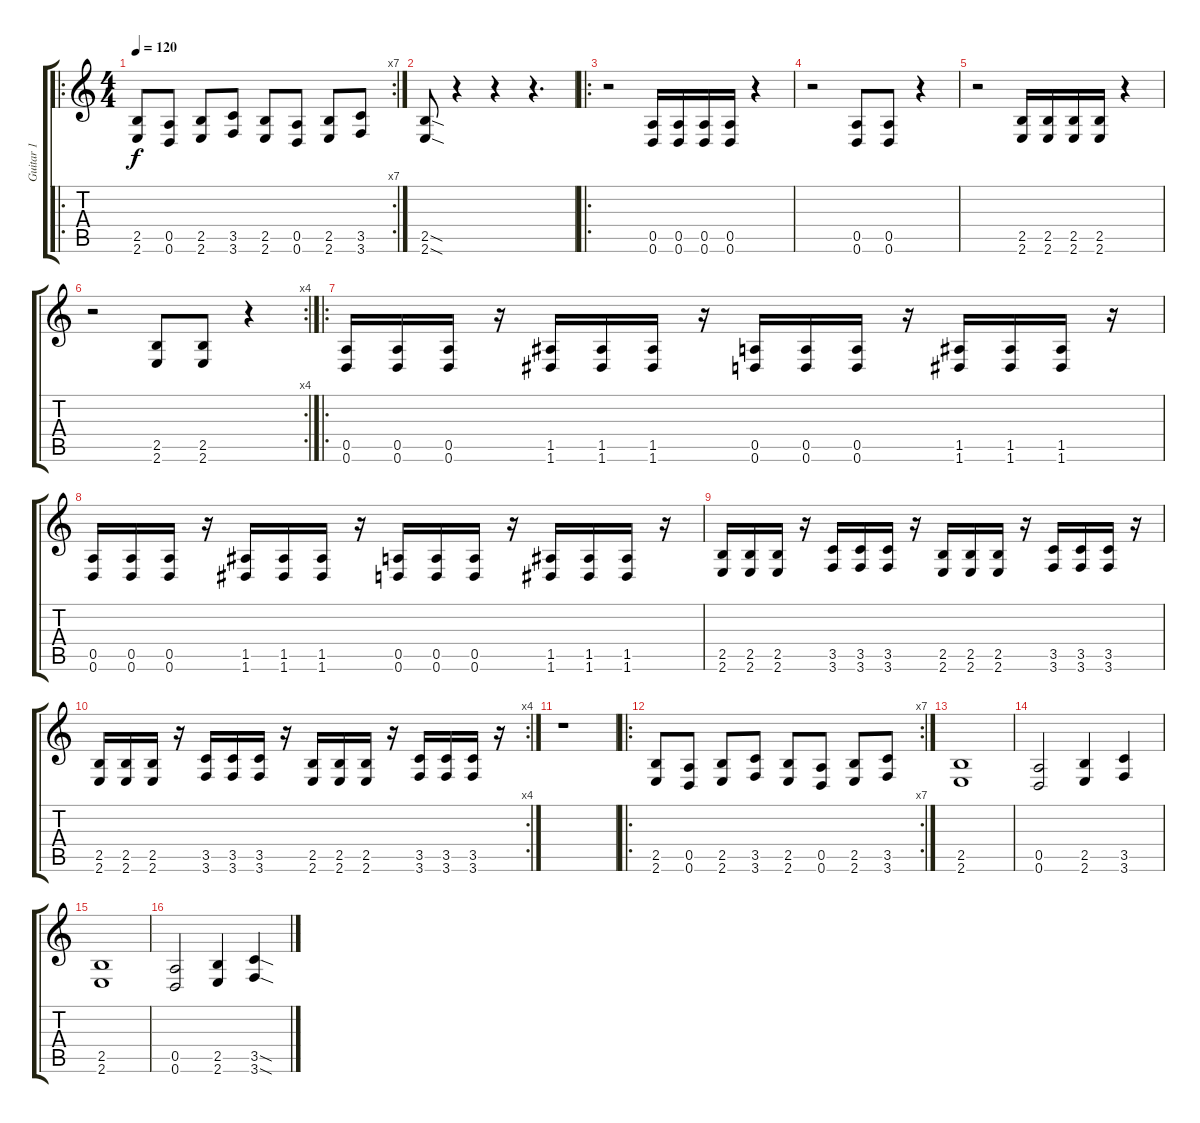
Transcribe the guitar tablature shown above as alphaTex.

\track ("Guitar 1" "Guitar 1") {instrument distortionguitar}
\staff {score tabs}
\tuning (E4 B3 G3 D3 A2 D2) {hide}
\ro
\rc 7
\ts (4 4)
\tempo 120
\clef g2
\ks c
(2.5 2.6).8{dy f} (0.5 0.6).8 (2.5 2.6).8 (3.5 3.6).8 (2.5 2.6).8 (0.5 0.6).8 (2.5 2.6).8 (3.5 3.6).8 |
(2.5{sod} 2.6{sod}).8 r.4 r.4 r.4{d} |
\ro
r.2 (0.5 0.6).16 (0.5 0.6).16 (0.5 0.6).16 (0.5 0.6).16 r.4 |
r.2 (0.5 0.6).8 (0.5 0.6).8 r.4 |
r.2 (2.5 2.6).16 (2.5 2.6).16 (2.5 2.6).16 (2.5 2.6).16 r.4 |
\rc 4
r.2 (2.5 2.6).8 (2.5 2.6).8 r.4 |
\ro
(0.5 0.6).16 (0.5 0.6).16 (0.5 0.6).16 r.16 (1.5 1.6).16 (1.5 1.6).16 (1.5 1.6).16 r.16 (0.5 0.6).16 (0.5 0.6).16 (0.5 0.6).16 r.16 (1.5 1.6).16 (1.5 1.6).16 (1.5 1.6).16 r.16 |
(0.5 0.6).16 (0.5 0.6).16 (0.5 0.6).16 r.16 (1.5 1.6).16 (1.5 1.6).16 (1.5 1.6).16 r.16 (0.5 0.6).16 (0.5 0.6).16 (0.5 0.6).16 r.16 (1.5 1.6).16 (1.5 1.6).16 (1.5 1.6).16 r.16 |
(2.5 2.6).16 (2.5 2.6).16 (2.5 2.6).16 r.16 (3.5 3.6).16 (3.5 3.6).16 (3.5 3.6).16 r.16 (2.5 2.6).16 (2.5 2.6).16 (2.5 2.6).16 r.16 (3.5 3.6).16 (3.5 3.6).16 (3.5 3.6).16 r.16 |
\rc 4
(2.5 2.6).16 (2.5 2.6).16 (2.5 2.6).16 r.16 (3.5 3.6).16 (3.5 3.6).16 (3.5 3.6).16 r.16 (2.5 2.6).16 (2.5 2.6).16 (2.5 2.6).16 r.16 (3.5 3.6).16 (3.5 3.6).16 (3.5 3.6).16 r.16 |
r.1 |
\ro
\rc 7
(2.5 2.6).8 (0.5 0.6).8 (2.5 2.6).8 (3.5 3.6).8 (2.5 2.6).8 (0.5 0.6).8 (2.5 2.6).8 (3.5 3.6).8 |
(2.5 2.6).1 |
(0.5 0.6).2 (2.5 2.6).4 (3.5 3.6).4 |
(2.5 2.6).1 |
(0.5 0.6).2 (2.5 2.6).4 (3.5{sod} 3.6{sod}).4
